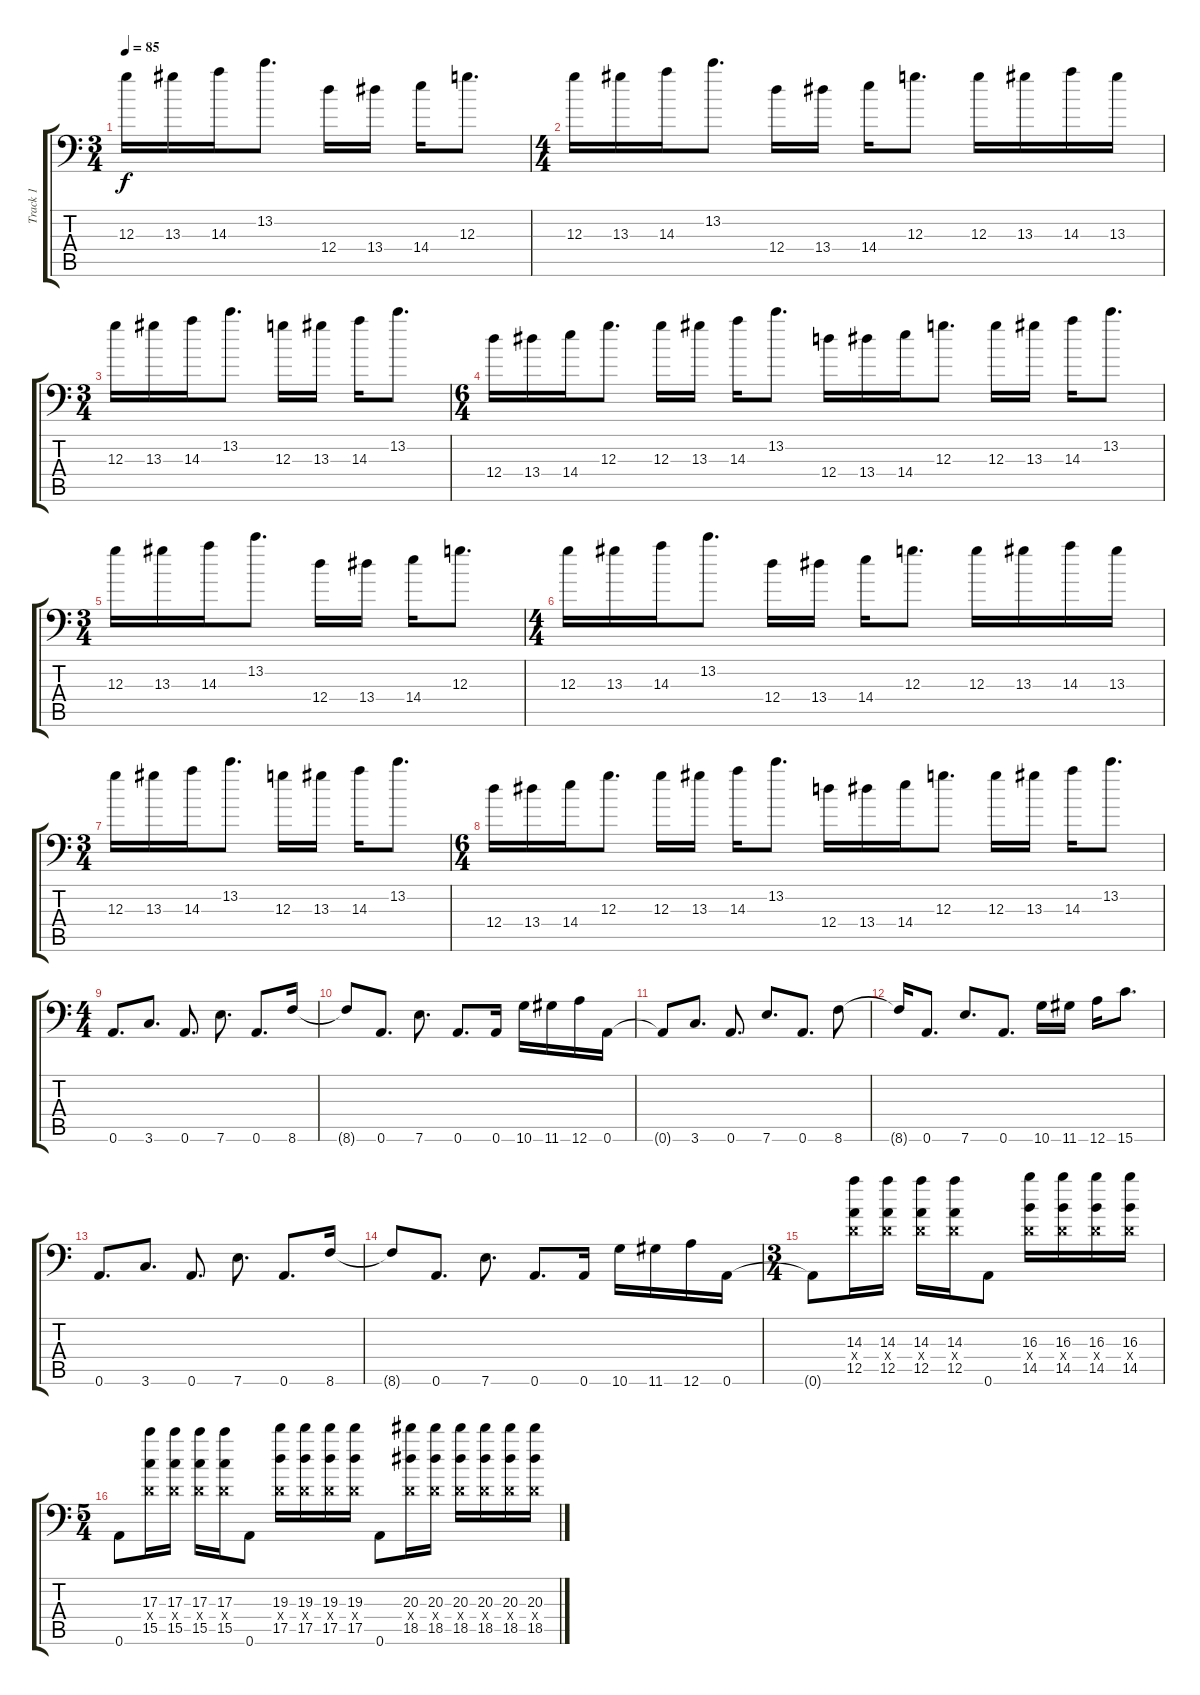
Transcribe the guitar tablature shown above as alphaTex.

\track ("Track 1" "Track 1") {instrument distortionguitar}
\staff {score tabs}
\tuning (E4 B3 G3 D3 A2 A1) {hide}
\ts (3 4)
\tempo 85
\clef f4
\ks c
12.3.16{dy f} 13.3.16 14.3.16 13.2.8{d} 12.4.16 13.4.16 14.4.16 12.3.8{d} |
\ts (4 4)
12.3.16 13.3.16 14.3.16 13.2.8{d} 12.4.16 13.4.16 14.4.16 12.3.8{d} 12.3.16 13.3.16 14.3.16 13.3.16 |
\ts (3 4)
12.3.16 13.3.16 14.3.16 13.2.8{d} 12.3.16 13.3.16 14.3.16 13.2.8{d} |
\ts (6 4)
12.4.16 13.4.16 14.4.16 12.3.8{d} 12.3.16 13.3.16 14.3.16 13.2.8{d} 12.4.16 13.4.16 14.4.16 12.3.8{d} 12.3.16 13.3.16 14.3.16 13.2.8{d} |
\ts (3 4)
12.3.16 13.3.16 14.3.16 13.2.8{d} 12.4.16 13.4.16 14.4.16 12.3.8{d} |
\ts (4 4)
12.3.16 13.3.16 14.3.16 13.2.8{d} 12.4.16 13.4.16 14.4.16 12.3.8{d} 12.3.16 13.3.16 14.3.16 13.3.16 |
\ts (3 4)
12.3.16 13.3.16 14.3.16 13.2.8{d} 12.3.16 13.3.16 14.3.16 13.2.8{d} |
\ts (6 4)
12.4.16 13.4.16 14.4.16 12.3.8{d} 12.3.16 13.3.16 14.3.16 13.2.8{d} 12.4.16 13.4.16 14.4.16 12.3.8{d} 12.3.16 13.3.16 14.3.16 13.2.8{d} |
\ts (4 4)
0.6.8{d} 3.6.8{d} 0.6.8{d} 7.6.8{d} 0.6.8{d} 8.6.16 |
8.6{t}.8 0.6.8{d} 7.6.8{d} 0.6.8{d} 0.6.16 10.6.16 11.6.16 12.6.16 0.6.16 |
0.6{t}.8 3.6.8{d} 0.6.8{d} 7.6.8{d} 0.6.8{d} 8.6.8 |
8.6{t}.16 0.6.8{d} 7.6.8{d} 0.6.8{d} 10.6.16 11.6.16 12.6.16 15.6.8{d} |
0.6.8{d} 3.6.8{d} 0.6.8{d} 7.6.8{d} 0.6.8{d} 8.6.16 |
8.6{t}.8 0.6.8{d} 7.6.8{d} 0.6.8{d} 0.6.16 10.6.16 11.6.16 12.6.16 0.6.16 |
\ts (3 4)
0.6{t}.8 (14.3 0.4{x} 12.5).16 (14.3 0.4{x} 12.5).16 (14.3 0.4{x} 12.5).16 (14.3 0.4{x} 12.5).16 0.6.8 (16.3 0.4{x} 14.5).16 (16.3 0.4{x} 14.5).16 (16.3 0.4{x} 14.5).16 (16.3 0.4{x} 14.5).16 |
\ts (5 4)
0.6.8 (17.3 0.4{x} 15.5).16 (17.3 0.4{x} 15.5).16 (17.3 0.4{x} 15.5).16 (17.3 0.4{x} 15.5).16 0.6.8 (19.3 0.4{x} 17.5).16 (19.3 0.4{x} 17.5).16 (19.3 0.4{x} 17.5).16 (19.3 0.4{x} 17.5).16 0.6.8 (20.3 0.4{x} 18.5).16 (20.3 0.4{x} 18.5).16 (20.3 0.4{x} 18.5).16 (20.3 0.4{x} 18.5).16 (20.3 0.4{x} 18.5).16 (20.3 0.4{x} 18.5).16
